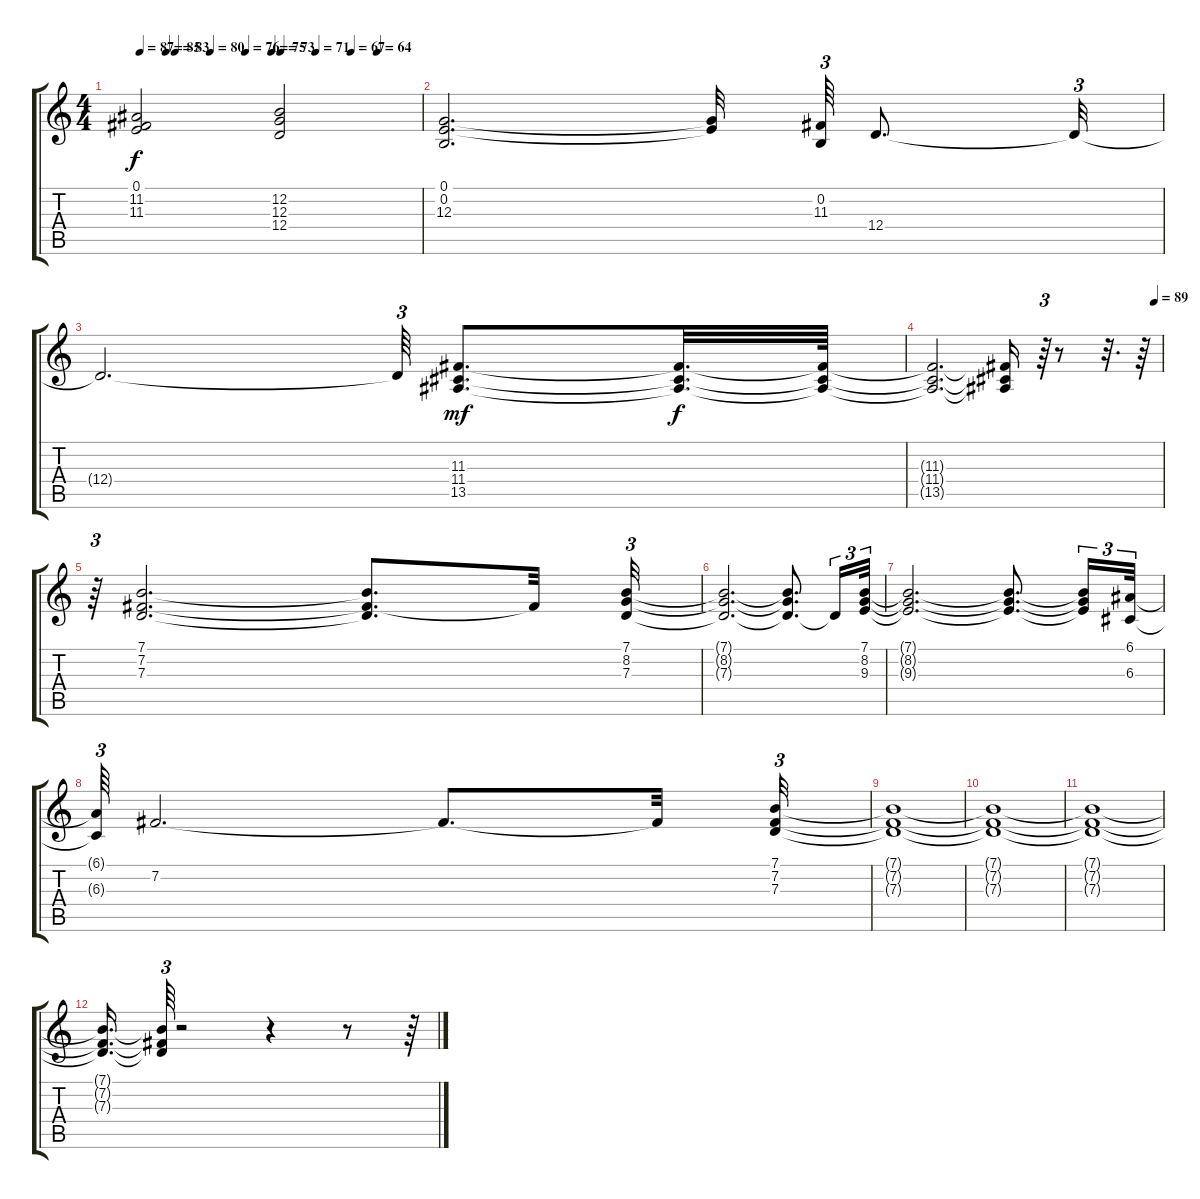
\track "" {instrument synthstrings1}
\staff {score tabs}
\tuning (E4 B3 G3 D3 A2 E2) {hide}
\ts (4 4)
\tempo 87
\tempo (85 0.09375)
\tempo (83 0.125)
\tempo (80 0.25)
\tempo (76 0.375)
\tempo (75 0.46875)
\tempo (73 0.5)
\tempo (71 0.625)
\tempo (67 0.75)
\tempo (64 0.84375)
\clef g2
\ks c
(0.1 11.2 11.3).2{dy f} (12.2 12.3 12.4).2 |
(0.1 0.2 12.3).2{d} (0.1{t} 12.3{t}).32{beam splitsecondary} (0.2 11.3).64{tu (3 2)} 12.4.8{d} 12.4{t}.32{tu (3 2)} |
12.4{t}.2{d} 12.4{t}.64{tu (3 2)} (11.3 11.4 13.5).8{d dy mf} (11.3{t} 11.4{t} 13.5{t}).32{d dy f} (11.3{t} 11.4{t} 13.5{t}).64 |
\tempo (89 0.96875)
(11.3{t} 11.4{t} 13.5{t}).2{d} (11.3{t} 11.4{t} 13.5{t}).16 r.64{tu (3 2)} r.8 r.32{d} r.64 |
r.64{tu (3 2)} (7.1 7.2 7.3).2{d} (7.1{t} 7.2{t} 7.3{t}).8{d} 7.2{t}.32 (7.1 8.2 7.3).32{tu (3 2)} |
(7.1{t} 8.2{t} 7.3{t}).2{d} (7.1{t} 8.2{t} 7.3{t}).8{d} 7.3{t}.16{tu (3 2)} (7.1 8.2 9.3).32{tu (3 2)} |
(7.1{t} 8.2{t} 9.3{t}).2{d} (7.1{t} 8.2{t} 9.3{t}).8{d} (7.1{t} 8.2{t} 9.3{t}).16{tu (3 2)} (6.1 6.3).32{tu (3 2)} |
(6.1{t} 6.3{t}).64{tu (3 2)} 7.2.2{d} 7.2{t}.8{d} 7.2{t}.32 (7.1 7.2 7.3).32{tu (3 2)} |
(7.1{t} 7.2{t} 7.3{t}).1 |
(7.1{t} 7.2{t} 7.3{t}).1 |
(7.1{t} 7.2{t} 7.3{t}).1 |
(7.1{t} 7.2{t} 7.3{t}).16{d} (7.1{t} 7.2{t} 7.3{t}).64{tu (3 2)} r.2 r.4 r.8 r.64
